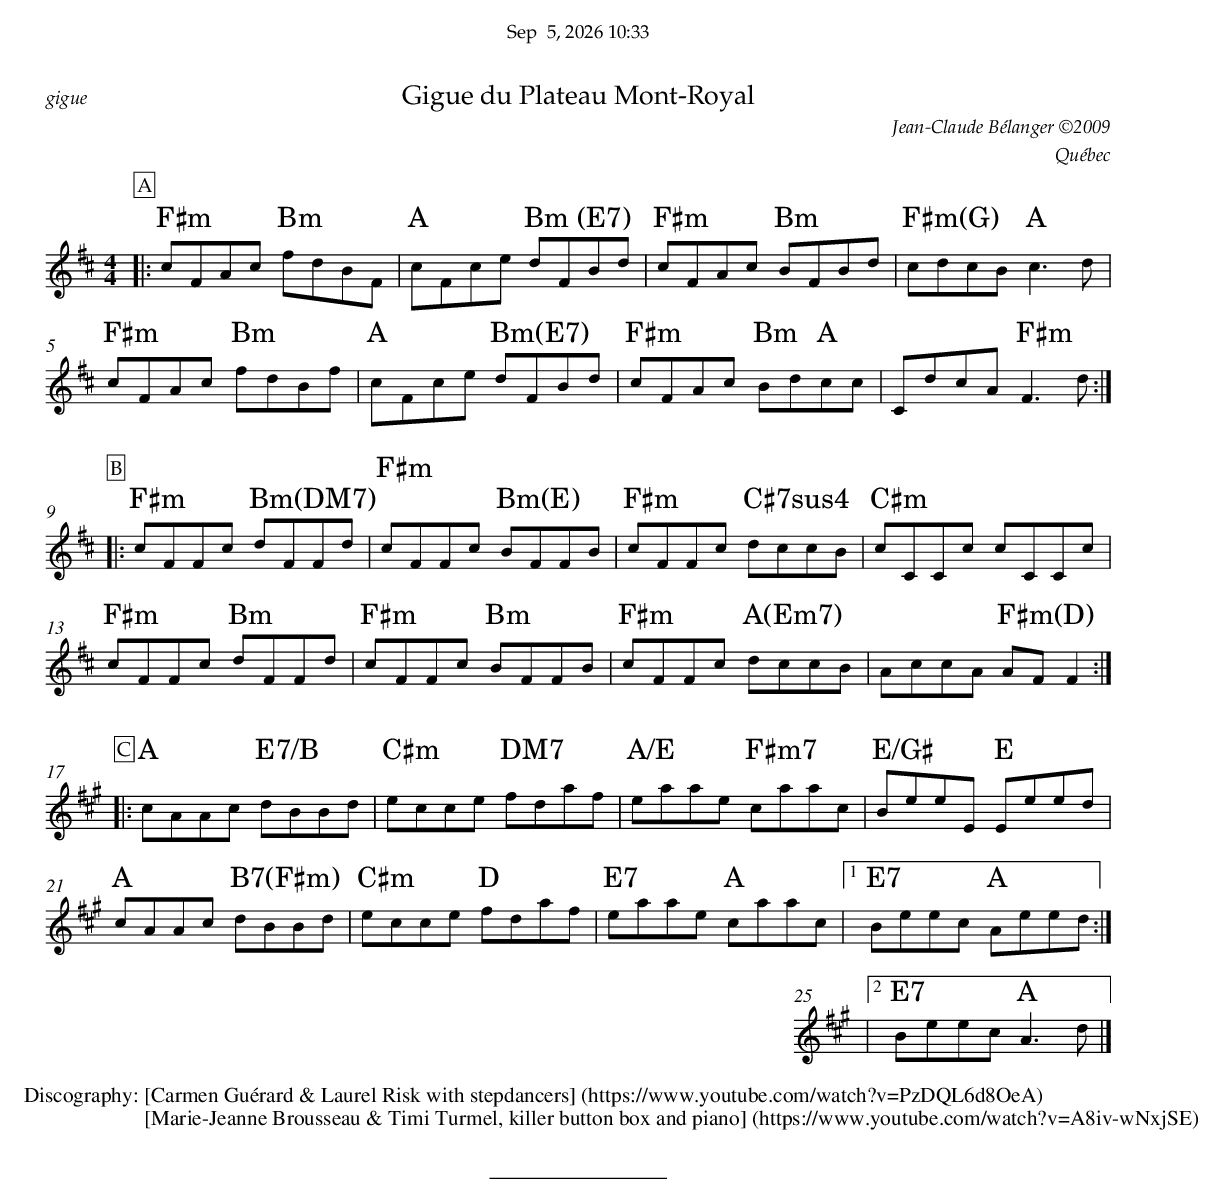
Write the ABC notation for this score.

X:1
T:Gigue du Plateau Mont-Royal
C:Jean-Claude Bélanger ©2009
O:Québec
M:4/4
L:1/8
K:F#phr
P:A
|: "F#m" cFAc "Bm" fdBF | "A" cFce "Bm (E7)" dFBd | "F#m"  cFAc "Bm" BFBd | "F#m(G)"  cdcB "A" c3d |
"F#m" cFAc "Bm" fdBf | "A" cFce "Bm(E7)" dFBd | "F#m"  cFAc "Bm" Bd"A"cc | CdcA "F#m" F3d :|
%%vskip 0.5cm
P:B
|: "F#m" cFFc "Bm(DM7)" dFFd | "F#m" cFFc "Bm(E)" BFFB | "F#m"  cFFc "C#7sus4" dccB | "C#m" cCCc cCCc |
"F#m" cFFc "Bm" dFFd | "F#m"  cFFc "Bm" BFFB | "F#m"  cFFc "A(Em7)" dccB | AccA "F#m(D)" AFF2 :|
%%vskip 0.5cm
P:C
K:Amaj
|: "A"cAAc "E7/B" dBBd | "C#m" ecce "DM7" fdaf | "A/E" eaae "F#m7"caac | "E/G#" BeeE "E" Eeed |
"A" cAAc "B7(F#m)" dBBd | "C#m" ecce "D" fdaf | "E7" eaae "A"caac |1 "E7" Beec "A" Aeed :|
|2 "E7" Beec "A"A3d |]
